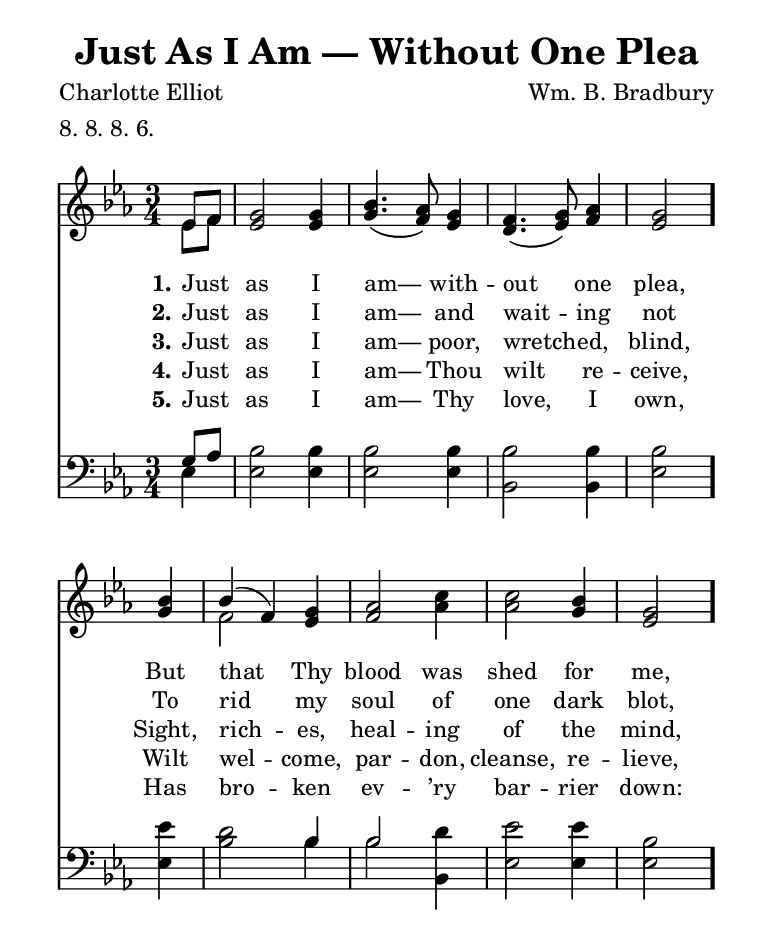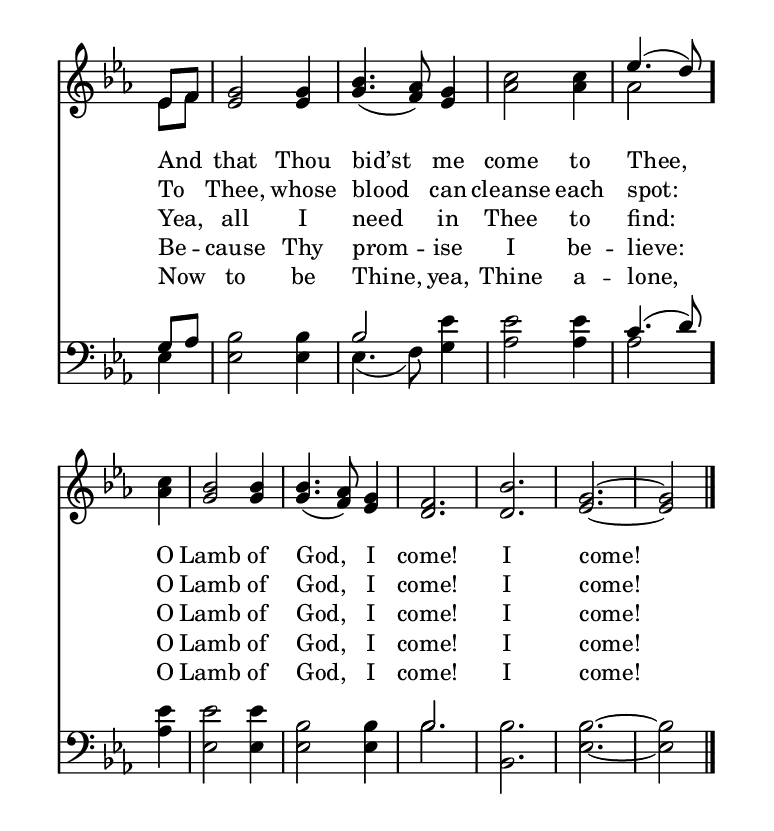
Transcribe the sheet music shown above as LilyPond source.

\include "common/global.ily"
\paper {
  \include "common/paper.ily"
  ragged-bottom = ##t
  ragged-last-bottom = ##t
  systems-per-page = ##f
  %page-count = ##f
}

\header{
  hymnnumber = "44"
  title = "Just As I Am — Without One Plea"
  tunename = "Woodworth"
  meter = "8. 8. 8. 6."
  poet = "Charlotte Elliot"
  composer = "Wm. B. Bradbury"
  %copyright = ""
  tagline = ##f
}

% for fermata in MIDI
ta = { \tempo 4=80 }
tb = { \tempo 4=40 }

patternAA = { c8[ c8] | c2 c4 | c4.( c8) c4 | c4.( c8) c4 | c2       }
patternAB = { c8[ c8] | c2 c4 | c2       c4 | c2       c4 | c2       }
patternAC = { c4      | c2 c4 | c2       c4 | c2       c4 | c2       }
patternAD = { c8[ c8] | c2 c4 | c4.( c8) c4 | c2       c4 | c4.( c8) }
patternAE = { c8[ c8] | c2 c4 | c4.( c8) c4 | c2       c4 | c2       }
patternAF = { c8[ c8] | c2 c4 | c2       c4 | c2       c4 | c4.( c8) }
patternAG = { c4      | c2 c4 | c4.( c8) c4 | c2       c4 | c2       }
patternBA = { c4 | c4( c4) c4 | c2 c4 | c2 c4 | c2 }
patternBB = { c4 | c2      c4 | c2 c4 | c2 c4 | c2 }
patternCA = { c4 | c2 c4 | c4.( c8) c4 | c2. | c2. | c2. ~ | c2 }
patternCB = { c4 | c2 c4 | c2       c4 | c2. | c2. | c2. ~ | c2 }

global = {
  \include "common/overrides.ily"
  \override Staff.TimeSignature.style = #'numbered
  \time 3/4
  \override Score.MetronomeMark.transparent = ##t % hide all fermata changes too
  \ta
  \key ees \major
  \partial 4
  \autoBeamOff
}

notesSoprano = {
\global
\relative c' {

  \changePitch \patternAA { ees f | g g | bes aes g | f g aes | g }
  \changePitch \patternBA { bes | bes f g | aes c | c bes | g }
  \changePitch \patternAD { ees f | g g | bes aes g | c c | ees d }
  \changePitch \patternCA { c | bes bes | bes aes g | f | bes | g | g }

  \bar "|."

}
}

notesAlto = {
\global
\relative e' {

  \changePitch \patternAA { ees f | ees ees | g f ees | d ees f | ees }
  \changePitch \patternBB { g | f ees | f aes | aes g | ees }
  \changePitch \patternAE { ees f | ees ees | g f ees | aes aes | aes }
  \changePitch \patternCA { aes | g g | g f ees | d | d | ees | ees }

}
}

notesTenor = {
\global
\relative a {

  \changePitch \patternAB { g aes | bes bes | bes bes | bes bes | bes }
  \changePitch \patternBB { ees | d bes | bes d | ees ees | bes }
  \changePitch \patternAF { g aes | bes bes | bes ees | ees ees | c d }
  \changePitch \patternCB { ees | ees ees | bes bes | bes | bes | bes | bes }

}
}

notesBass = {
\global
\relative f {

  \changePitch \patternAC { ees | ees ees | ees ees | bes bes | ees }
  \changePitch \patternBB { ees | bes' bes | bes bes, | ees ees | ees }
  \changePitch \patternAG { ees | ees ees | ees f g | aes aes | aes }
  \changePitch \patternCB { aes | ees ees | ees ees | bes' bes, | ees | ees }

}
}

wordsA = \lyricmode {
\set stanza = "1."

Just as I am— with -- out one plea, \bar "."
But that Thy blood was shed for me, \bar "." \break
And that Thou bid’st me come to Thee, \bar "."
O Lamb of God, I come! I come! \bar "." \break

}

wordsB = \lyricmode {
\set stanza = "2."

Just as I am— and wait -- ing not
To rid my soul of one dark blot,
To Thee, whose blood can cleanse each spot:
O Lamb of God, I come! I come!

}

wordsC = \lyricmode {
\set stanza = "3."

Just as I am— poor, wretch -- ed, blind,
Sight, rich -- es, heal -- ing of the mind,
Yea, all I need in Thee to find:
O Lamb of God, I come! I come!

}

wordsD = \lyricmode {
\set stanza = "4."

Just as I am— Thou wilt re -- ceive,
Wilt wel -- come, par -- don, cleanse, re -- lieve,
Be -- cause Thy prom -- ise I be -- lieve:
O Lamb of God, I come! I come!

}

wordsE = \lyricmode {
\set stanza = "5."

Just as I am— Thy love, I own,
Has bro -- ken ev -- ’ry bar -- rier down:
Now to be Thine, yea, Thine a -- lone,
O Lamb of God, I come! I come!

}

\score {
  \context ChoirStaff <<
    \context Staff = upper <<
      \set Staff.autoBeaming = ##f
      \set ChoirStaff.systemStartDelimiter = #'SystemStartBar
      \set ChoirStaff.printPartCombineTexts = ##f
      \partcombine #'(2 . 9) \notesSoprano \notesAlto
      \context NullVoice = sopranos { \voiceOne << \notesSoprano >> }
      \context NullVoice = altos { \voiceTwo << \notesAlto >> }
      \context Lyrics = one   \lyricsto sopranos \wordsA
      \context Lyrics = two   \lyricsto sopranos \wordsB
      \context Lyrics = three \lyricsto sopranos \wordsC
      \context Lyrics = four  \lyricsto sopranos \wordsD
      \context Lyrics = five  \lyricsto sopranos \wordsE
    >>
    \context Staff = men <<
      \clef bass
      \set ChoirStaff.printPartCombineTexts = ##f
      \partcombine #'(2 . 9) \notesTenor \notesBass
      \context NullVoice = tenors { \voiceOne << \notesTenor >> }
      \context NullVoice = basses { \voiceTwo << \notesBass >> }
    >>
  >>
  \layout {
    \include "common/layout.ily"
  }
  \midi{
    \include "common/midi.ily"
  }
}

\version "2.19.49"  % necessary for upgrading to future LilyPond versions.

% vi:set et ts=2 sw=2 ai nocindent syntax=lilypond:
